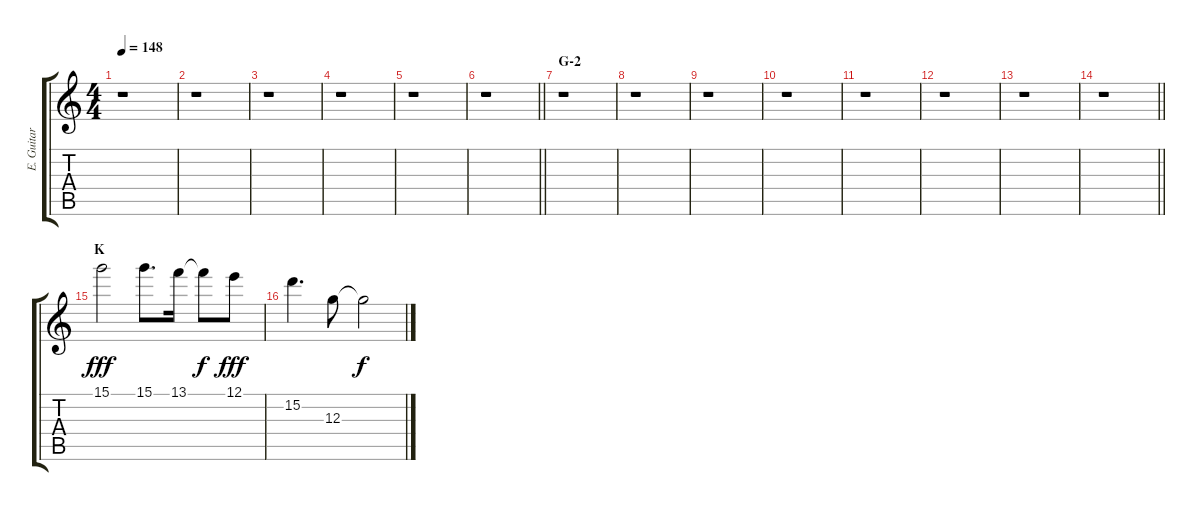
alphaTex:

\track ("E. Guitar III" "E. Guitar ") {instrument overdrivenguitar}
\staff {score tabs}
\tuning (E4 B3 G3 D3 A2 E2) {hide}
\ts (4 4)
\tempo 148
\clef g2
\ks c
r.1{dy f} |
r.1 |
r.1 |
r.1 |
r.1 |
\barLineRight lightlight
r.1 |
\section ("" "G-2")
r.1 |
r.1 |
r.1 |
r.1 |
r.1 |
r.1 |
r.1 |
\barLineRight lightlight
r.1 |
\section ("" "K")
15.1.2{dy fff} 15.1.8{d} 13.1.16 13.1{t}.8{dy f} 12.1.8{dy fff} |
15.2.4{d} 12.3.8 12.3{t}.2{dy f}
